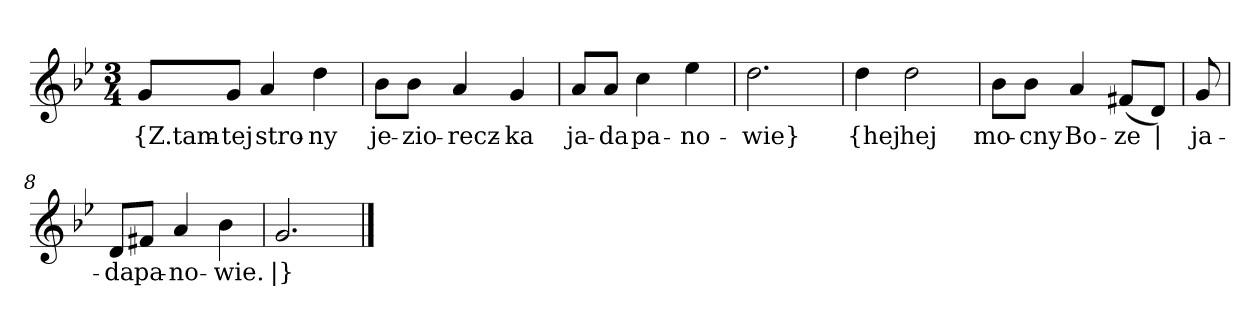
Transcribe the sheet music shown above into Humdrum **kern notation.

**kern	**text
*part1	*part1
*staff1	*staff1
*clefG2	*
*k[b-e-]	*
*g:	*
*M3/4	*
=	=
8g/L	{Z.tam-
8g/J	-tej
4a	stro-
4dd	-ny
=2	=2
8b-\L	je-
8b-\J	-zio-
4a	-recz-
4g	-ka
=3	=3
8a/L	ja-
8a/J	-da
4cc	pa-
4ee-	-no-
=4	=4
2.dd	-wie}
=5y	=5y
4dd	{hej
2dd	hej
=6	=6
8b-\L	mo-
8b-\J	-cny
4a	Bo-
(8f#X/L	-ze
8d/J)	|
=7y	=7y
8g	ja-
=8	=8
8d/L	-da
8f#X/J	pa-
4a	-no-
4b-	-wie.
=9	=9
2.g	|}
==	==
*-	*-
